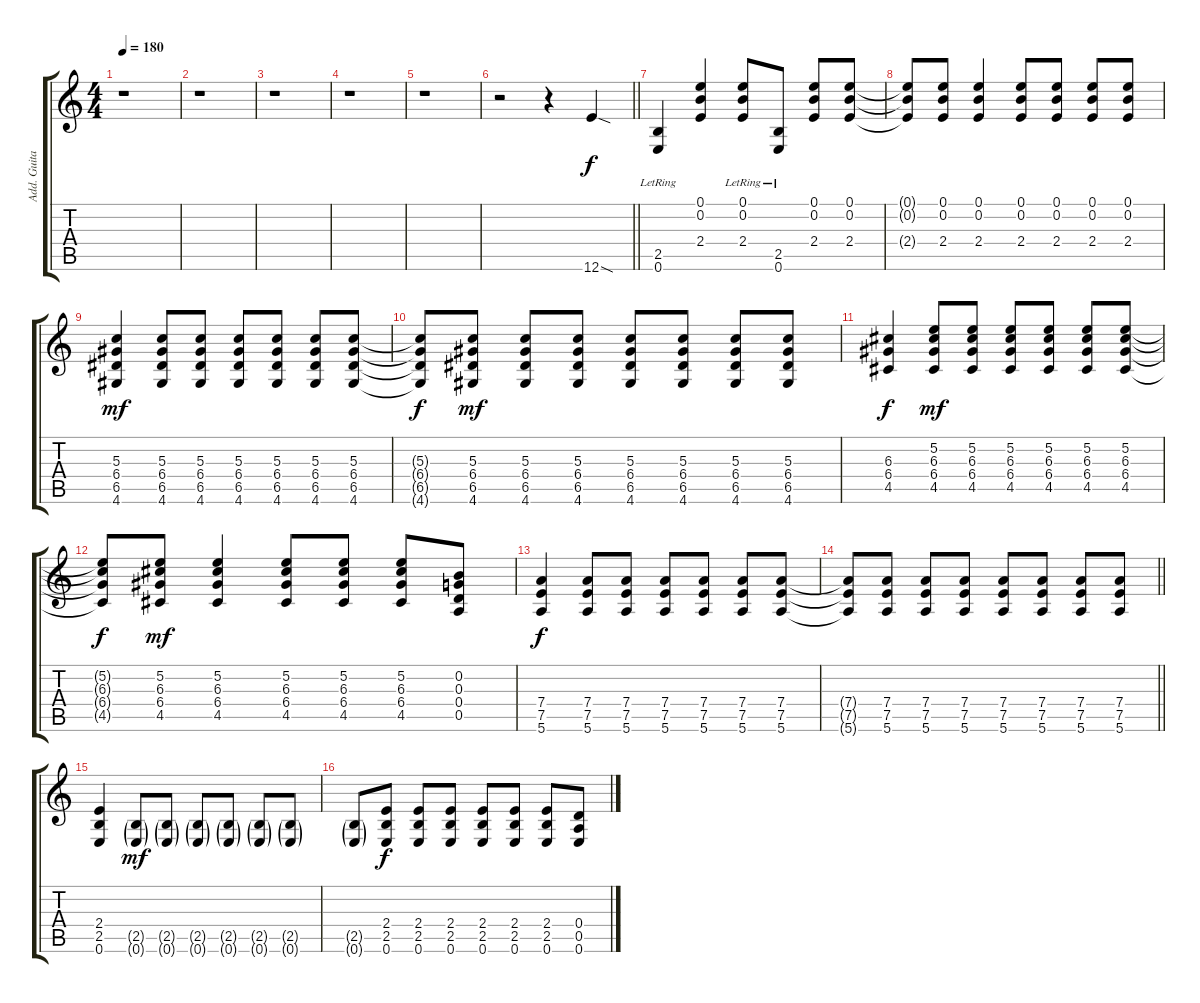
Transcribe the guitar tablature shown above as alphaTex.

\track ("Add. Guitar 1" "Add. Guita") {instrument distortionguitar}
\staff {score tabs}
\tuning (E4 B3 G3 D3 A2 E2) {hide}
\ts (4 4)
\tempo 180
\clef g2
\ks c
r.1{dy f} |
r.1 |
r.1 |
r.1 |
r.1 |
\barLineRight lightlight
r.2 r.4 12.6{sod}.4 |
(2.5{lr} 0.6).4 (0.1 0.2 2.4).4 (0.1{lr} 0.2{lr} 2.4).8 (2.5{lr} 0.6{lr}).8 (0.1 0.2 2.4).8 (0.1 0.2 2.4).8 |
(0.1{t} 0.2{t} 2.4{t}).8 (0.1 0.2 2.4).8 (0.1 0.2 2.4).4 (0.1 0.2 2.4).8 (0.1 0.2 2.4).8 (0.1 0.2 2.4).8 (0.1 0.2 2.4).8 |
(5.3 6.4 6.5 4.6).4{dy mf} (5.3 6.4 6.5 4.6).8 (5.3 6.4 6.5 4.6).8 (5.3 6.4 6.5 4.6).8 (5.3 6.4 6.5 4.6).8 (5.3 6.4 6.5 4.6).8 (5.3 6.4 6.5 4.6).8 |
(5.3{t} 6.4{t} 6.5{t} 4.6{t}).8{dy f} (5.3 6.4 6.5 4.6).8{dy mf} (5.3 6.4 6.5 4.6).8 (5.3 6.4 6.5 4.6).8 (5.3 6.4 6.5 4.6).8 (5.3 6.4 6.5 4.6).8 (5.3 6.4 6.5 4.6).8 (5.3 6.4 6.5 4.6).8 |
(6.3 6.4 4.5).4{dy f} (5.2 6.3 6.4 4.5).8{dy mf} (5.2 6.3 6.4 4.5).8 (5.2 6.3 6.4 4.5).8 (5.2 6.3 6.4 4.5).8 (5.2 6.3 6.4 4.5).8 (5.2 6.3 6.4 4.5).8 |
(5.2{t} 6.3{t} 6.4{t} 4.5{t}).8{dy f} (5.2 6.3 6.4 4.5).8{dy mf} (5.2 6.3 6.4 4.5).4 (5.2 6.3 6.4 4.5).8 (5.2 6.3 6.4 4.5).8 (5.2 6.3 6.4 4.5).8 (0.2 0.3 0.4 0.5).8 |
(7.4 7.5 5.6).4{dy f} (7.4 7.5 5.6).8 (7.4 7.5 5.6).8 (7.4 7.5 5.6).8 (7.4 7.5 5.6).8 (7.4 7.5 5.6).8 (7.4 7.5 5.6).8 |
\barLineRight lightlight
(7.4{t} 7.5{t} 5.6{t}).8 (7.4 7.5 5.6).8 (7.4 7.5 5.6).8 (7.4 7.5 5.6).8 (7.4 7.5 5.6).8 (7.4 7.5 5.6).8 (7.4 7.5 5.6).8 (7.4 7.5 5.6).8 |
(2.4 2.5 0.6).4 (2.5{g} 0.6{g}).8{dy mf} (2.5{g} 0.6{g}).8 (2.5{g} 0.6{g}).8 (2.5{g} 0.6{g}).8 (2.5{g} 0.6{g}).8 (2.5{g} 0.6{g}).8 |
(2.5{g} 0.6{g}).8 (2.4 2.5 0.6).8{dy f} (2.4 2.5 0.6).8 (2.4 2.5 0.6).8 (2.4 2.5 0.6).8 (2.4 2.5 0.6).8 (2.4 2.5 0.6).8 (0.4 0.5 0.6).8
